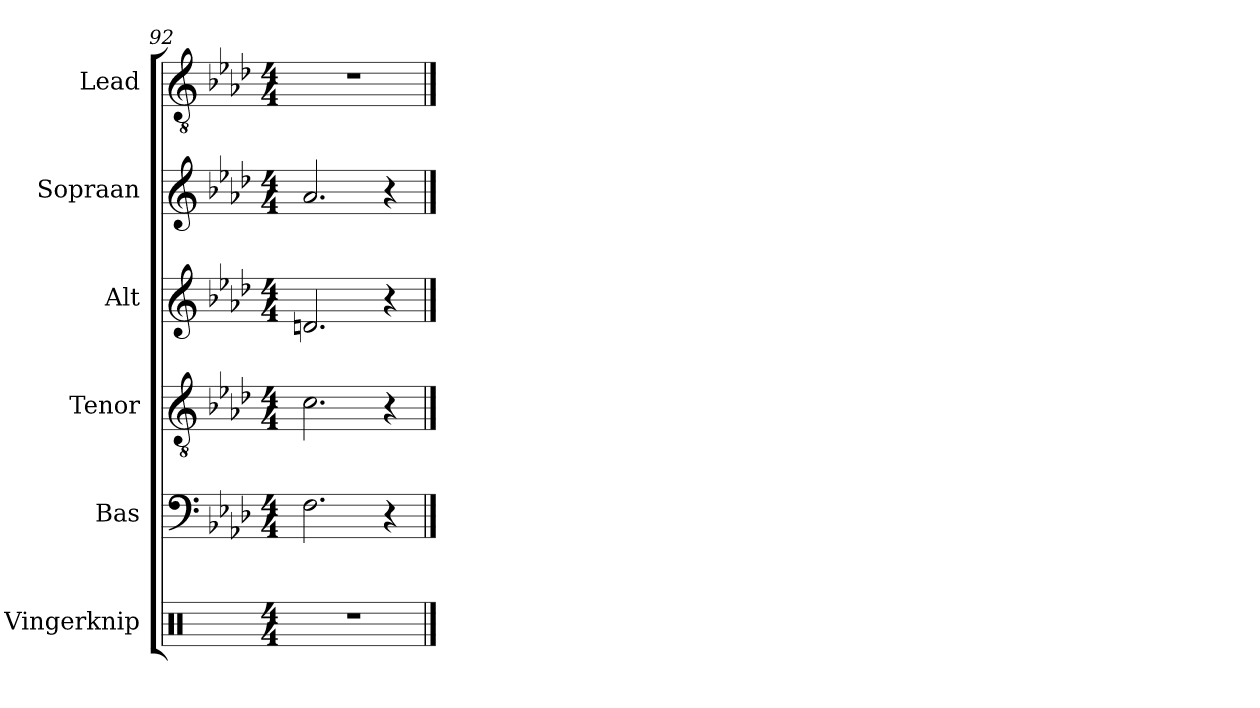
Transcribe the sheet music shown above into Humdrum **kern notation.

**kern	**kern	**kern	**kern	**kern	**kern
*part6	*part5	*part4	*part3	*part2	*part1
*staff6	*staff5	*staff4	*staff3	*staff2	*staff1
*I"Vingerknip	*I"Bas	*I"Tenor	*I"Alt	*I"Sopraan	*I"Lead
*I'VK	*I'B	*I'T	*I'A	*I'S	*I'Ld
*clefX	*clefF4	*clefGv2	*clefG2	*clefG2	*clefGv2
*k[]	*k[b-e-a-d-]	*k[b-e-a-d-]	*k[b-e-a-d-]	*k[b-e-a-d-]	*k[b-e-a-d-]
*M4/4	*M4/4	*M4/4	*M4/4	*M4/4	*M4/4
=92	=92	=92	=92	=92	=92
1r	2.F\	2.c\	2.dn/	2.a-/	1r
.	4r	4r	4r	4r	.
==	==	==	==	==	==
*-	*-	*-	*-	*-	*-
